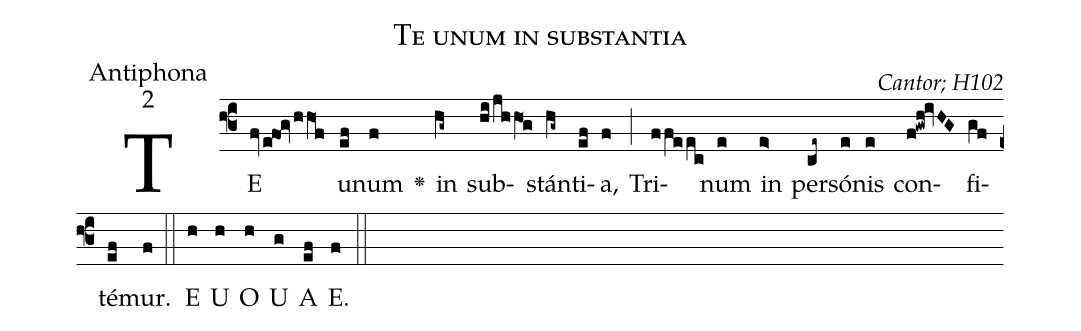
name:Te unum in substantia;
office-part:Antiphona;
mode:2;
commentary:Cantor; H102;
%%
(f3)TE(fve!foghhO1f) u(ef)num(f) <v>\greheightstar</v>() in(hg~) sub(hi/jhhO1g)stán(hg~)ti(ef)a,(f) (;) Tri(ffe/ec)num(e) in(e>) per(ce~)só(e)nis(e) con(f!gwh!ivHG)fi(gf)té(ef)mur.(f) (::)

E(h) U(h) O(h) U(g) A(ef) E.(f) (::)
